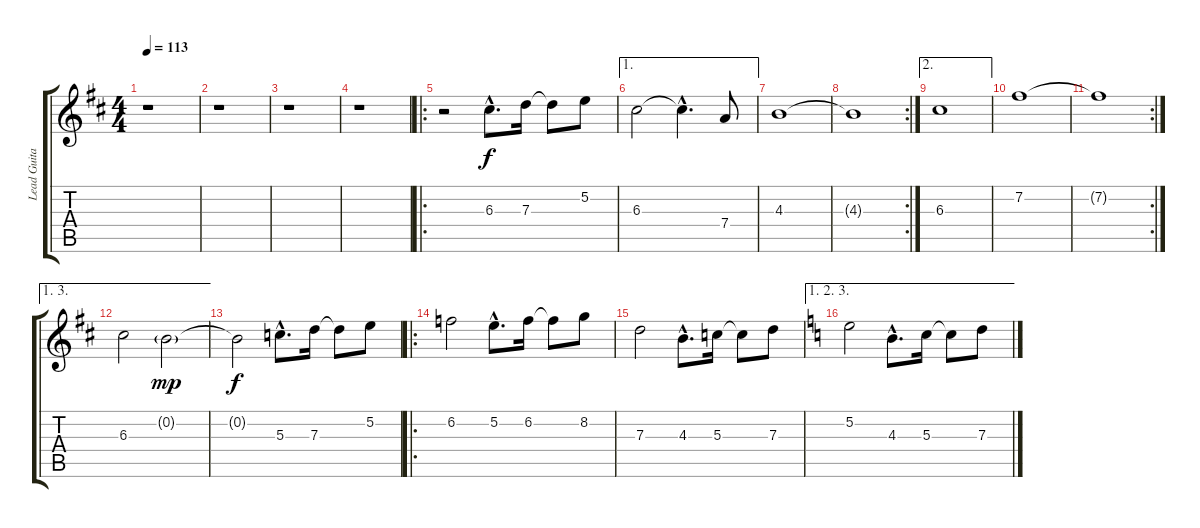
\track ("Lead Guitar- Ottmar Liebert" "Lead Guita") {instrument acousticguitarnylon}
\staff {score tabs}
\tuning (E4 B3 G3 D3 A2 E2) {hide}
\ts (4 4)
\tempo 113
\clef g2
\ks d
r.1{dy f instrument acousticguitarnylon} |
r.1 |
r.1 |
r.1 |
\ro
r.2 6.3{hac}.8{d} 7.3.16 7.3{t}.8 5.2.8 |
\ae 1
6.3.2 6.3{hac t}.4{d} 7.4.8 |
4.3.1 |
\rc 2
4.3{t}.1 |
\ae 2
6.3.1 |
7.2.1 |
\rc 2
7.2{t}.1 |
\ae (1 3)
6.3.2 0.2{g}.2{dy mp} |
0.2{t}.2{dy f} 5.3{hac}.8{d} 7.3.16 7.3{t}.8 5.2.8 |
\ro
6.2.2 5.2{hac}.8{d} 6.2.16 6.2{t}.8 8.2.8 |
7.3.2 4.3{hac}.8{d} 5.3.16 5.3{t}.8 7.3.8 |
\ae (1 2 3)
\ks c
5.2.2 4.3{hac}.8{d} 5.3.16 5.3{t}.8 7.3.8
